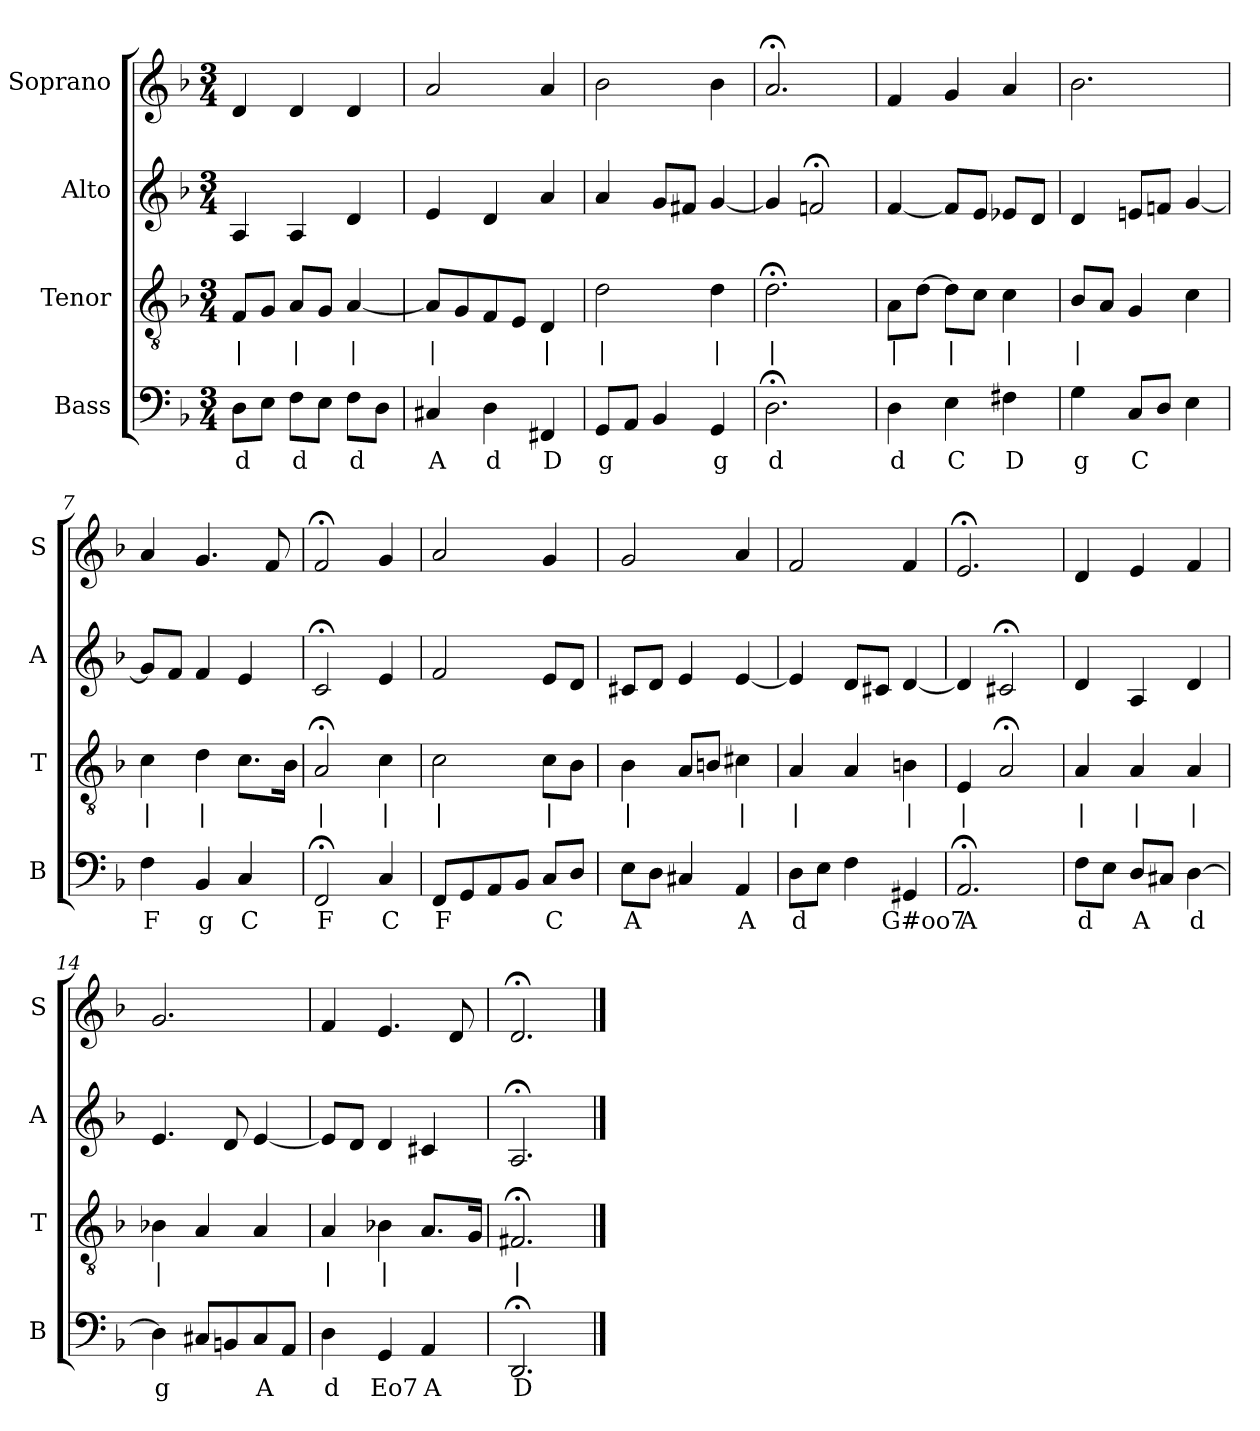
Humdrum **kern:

**kern	**text	**kern	**text	**kern	**kern
*part4	*part4	*part3	*part3	*part2	*part1
*staff4	*staff4	*staff3	*staff3	*staff2	*staff1
*I"Bass	*	*I"Tenor	*	*I"Alto	*I"Soprano
*I'B	*	*I'T	*	*I'A	*I'S
*clefF4	*	*clefGv2	*	*clefG2	*clefG2
*k[b-]	*	*k[b-]	*	*k[b-]	*k[b-]
*d:	*	*d:	*	*d:	*d:
*M3/4	*	*M3/4	*	*M3/4	*M3/4
*MM100	*	*MM100	*	*MM100	*MM100
=1	=1	=1	=1	=1	=1
8DL	d	8FL	|	4A	4d
8EJ	.	8GJ	.	.	.
8FL	d	8AL	|	4A	4d
8EJ	.	8GJ	.	.	.
8FL	d	[4A	|	4d	4d
8DJ	.	.	.	.	.
=2	=2	=2	=2	=2	=2
4C#X	A	8AL]	|	4e	2a
.	.	8G	.	.	.
4D	d	8F	.	4d	.
.	.	8EJ	.	.	.
4FF#X	D	4D	|	4a	4a
=3	=3	=3	=3	=3	=3
8GGL	g	2d	|	4a	2b-
8AAJ	.	.	.	.	.
4BB-	.	.	.	8gL	.
.	.	.	.	8f#XJ	.
4GG	g	4d	|	[4g	4b-
=4	=4	=4	=4	=4	=4
2.D;<	d	2.d;<	|	4g]	2.a;<
.	.	.	.	2fn;<	.
=5	=5	=5	=5	=5	=5
4D	d	8AL	|	[4f	4f
.	.	[8dJ	.	.	.
4E	C	8dL]	|	8fL]	4g
.	.	8cJ	.	8eJ	.
4F#X	D	4c	|	8e-XL	4a
.	.	.	.	8dJ	.
=6	=6	=6	=6	=6	=6
4G	g	8B-L	|	4d	2.b-
.	.	8AJ	.	.	.
8CL	C	4G	.	8enL	.
8DJ	.	.	.	8fnJ	.
4E	.	4c	.	[4g	.
=7	=7	=7	=7	=7	=7
4F	F	4c	|	8gL]	4a
.	.	.	.	8fJ	.
4BB-	g	4d	|	4f	4.g
4C	C	8.cL	.	4e	.
.	.	.	.	.	8f
.	.	16B-Jk	.	.	.
=8	=8	=8	=8	=8	=8
2FF;<	F	2A;<	|	2c;<	2f;<
4C	C	4c	|	4e	4g
=9	=9	=9	=9	=9	=9
8FFL	F	2c	|	2f	2a
8GG	.	.	.	.	.
8AA	.	.	.	.	.
8BB-J	.	.	.	.	.
8CL	C	8cL	|	8eL	4g
8DJ	.	8B-J	.	8dJ	.
=10	=10	=10	=10	=10	=10
8EL	A	4B-	|	8c#XL	2g
8DJ	.	.	.	8dJ	.
4C#X	.	8AL	.	4e	.
.	.	8BnJ	.	.	.
4AA	A	4c#X	|	[4e	4a
=11	=11	=11	=11	=11	=11
8DL	d	4A	|	4e]	2f
8EJ	.	.	.	.	.
4F	.	4A	.	8dL	.
.	.	.	.	8c#XJ	.
4GG#X	G#oo7	4Bn	|	[4d	4f
=12	=12	=12	=12	=12	=12
2.AA;<	A	4E	|	4d]	2.e;<
.	.	2A;<	.	2c#X;<	.
=13	=13	=13	=13	=13	=13
8FL	d	4A	|	4d	4d
8EJ	.	.	.	.	.
8DL	A	4A	|	4A	4e
8C#XJ	.	.	.	.	.
[4D	d	4A	|	4d	4f
=14	=14	=14	=14	=14	=14
4D]	g	4B-X	|	4.e	2.g
8C#XL	.	4A	.	.	.
8BBn	.	.	.	8d	.
8C#	A	4A	.	[4e	.
8AAJ	.	.	.	.	.
=15	=15	=15	=15	=15	=15
4D	d	4A	|	8eL]	4f
.	.	.	.	8dJ	.
4GG	Eo7	4B-X	|	4d	4.e
4AA	A	8.AL	.	4c#X	.
.	.	.	.	.	8d
.	.	16GJk	.	.	.
=16	=16	=16	=16	=16	=16
2.DD;<	D	2.F#X;<	|	2.A;<	2.d;<
==	==	==	==	==	==
*-	*-	*-	*-	*-	*-
